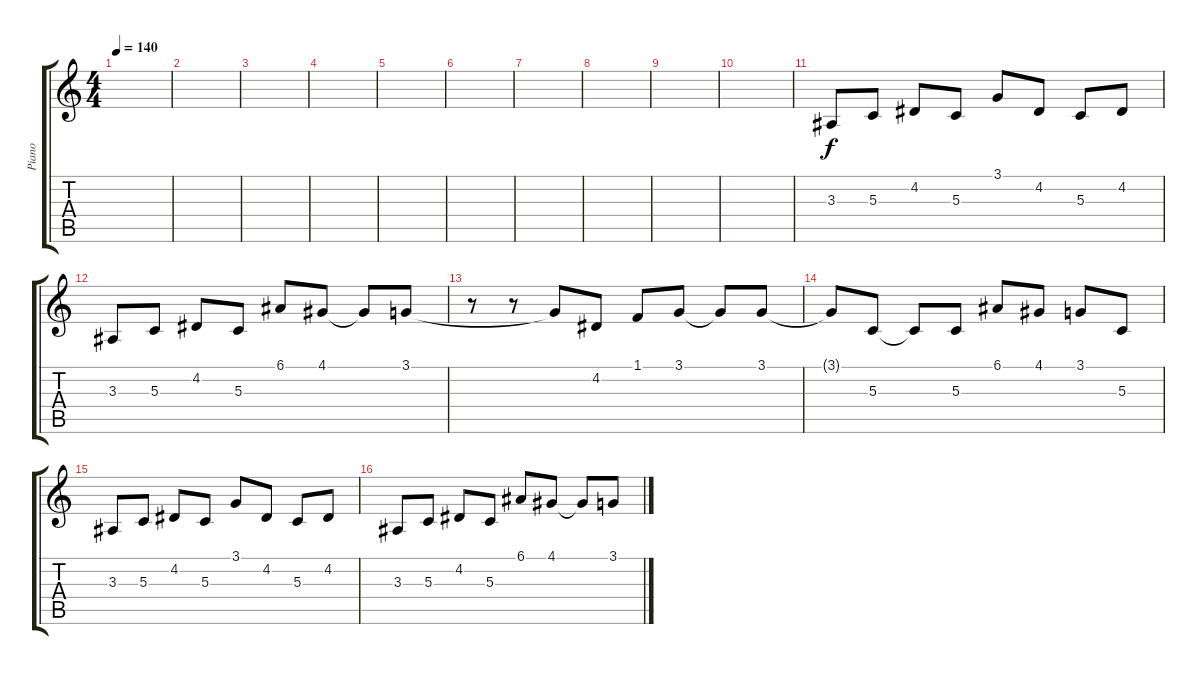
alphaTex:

\track ("Piano" "Piano") {instrument electricgrandpiano}
\staff {score tabs}
\tuning (E4 B3 G3 D3 A2 E2) {hide}
\ts (4 4)
\tempo 140
\clef g2
\ks c
|
|
|
|
|
|
|
|
|
|
3.3.8{instrument electricgrandpiano} 5.3.8 4.2.8 5.3.8 3.1.8 4.2.8 5.3.8 4.2.8 |
3.3.8 5.3.8 4.2.8 5.3.8 6.1.8 4.1.8 4.1{t}.8 3.1.8 |
r.8 r.8 3.1{t}.8 4.2.8 1.1.8 3.1.8 3.1{t}.8 3.1.8 |
3.1{t}.8 5.3.8 5.3{t}.8 5.3.8 6.1.8 4.1.8 3.1.8 5.3.8 |
3.3.8 5.3.8 4.2.8 5.3.8 3.1.8 4.2.8 5.3.8 4.2.8 |
3.3.8 5.3.8 4.2.8 5.3.8 6.1.8 4.1.8 4.1{t}.8 3.1.8
